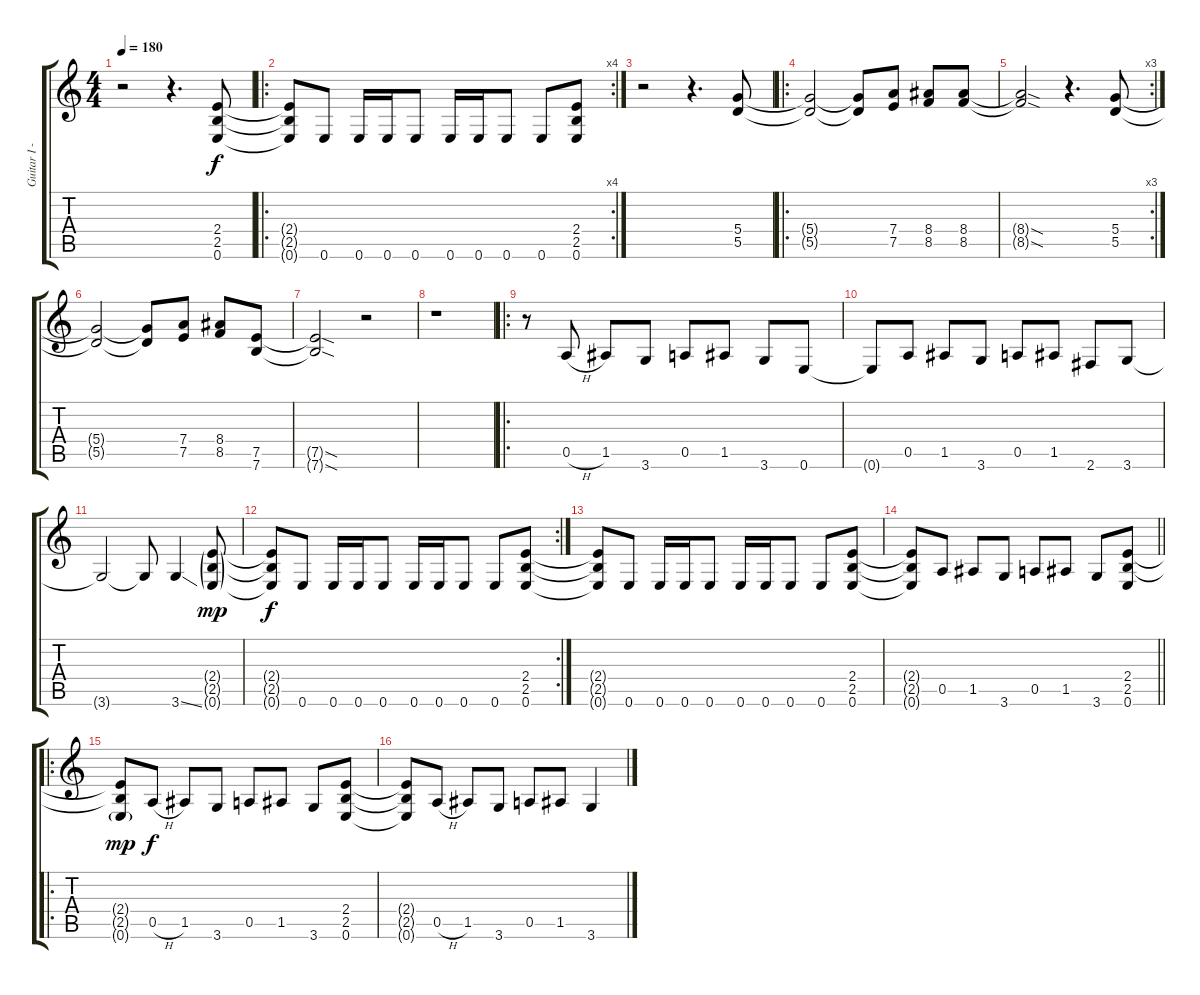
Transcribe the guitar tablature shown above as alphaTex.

\track ("Guitar I - James" "Guitar I -") {instrument distortionguitar}
\staff {score tabs}
\tuning (E4 B3 G3 D3 A2 E2) {hide}
\ts (4 4)
\tempo 180
\clef g2
\ks c
r.2{dy f instrument distortionguitar} r.4{d} (2.4 2.5 0.6).8 |
\ro
\rc 4
(2.4{t} 2.5{t} 0.6{t}).8 0.6.8 0.6.16 0.6.16 0.6.8 0.6.16 0.6.16 0.6.8 0.6.8 (2.4 2.5 0.6).8 |
r.2 r.4{d} (5.4 5.5).8 |
\ro
(5.4{t} 5.5{t}).2 (5.4{t} 5.5{t}).8 (7.4 7.5).8 (8.4 8.5).8 (8.4 8.5).8 |
\rc 3
(8.4{sod t} 8.5{sod t}).2 r.4{d} (5.4 5.5).8 |
(5.4{t} 5.5{t}).2 (5.4{t} 5.5{t}).8 (7.4 7.5).8 (8.4 8.5).8 (7.5 7.6).8 |
(7.5{sod t} 7.6{sod t}).2 r.2 |
r.1 |
\ro
r.8 0.5{h}.8 1.5.8 3.6.8 0.5.8 1.5.8 3.6.8 0.6.8 |
0.6{t}.8 0.5.8 1.5.8 3.6.8 0.5.8 1.5.8 2.6.8 3.6.8 |
3.6{t}.2 3.6{t}.8 3.6{ss}.4 (2.4{g} 2.5{g} 0.6{g}).8{dy mp} |
\rc 2
(2.4{t} 2.5{t} 0.6{t}).8{dy f} 0.6.8 0.6.16 0.6.16 0.6.8 0.6.16 0.6.16 0.6.8 0.6.8 (2.4 2.5 0.6).8 |
(2.4{t} 2.5{t} 0.6{t}).8 0.6.8 0.6.16 0.6.16 0.6.8 0.6.16 0.6.16 0.6.8 0.6.8 (2.4 2.5 0.6).8 |
\barLineRight lightlight
(2.4{t} 2.5{t} 0.6{t}).8 0.5.8 1.5.8 3.6.8 0.5.8 1.5.8 3.6.8 (2.4 2.5 0.6).8 |
\ro
(2.4{t} 2.5{t} 0.6{g}).8{dy mp} 0.5{h}.8{dy f} 1.5.8 3.6.8 0.5.8 1.5.8 3.6.8 (2.4 2.5 0.6).8 |
(2.4{t} 2.5{t} 0.6{t}).8 0.5{h}.8 1.5.8 3.6.8 0.5.8 1.5.8 3.6.4
